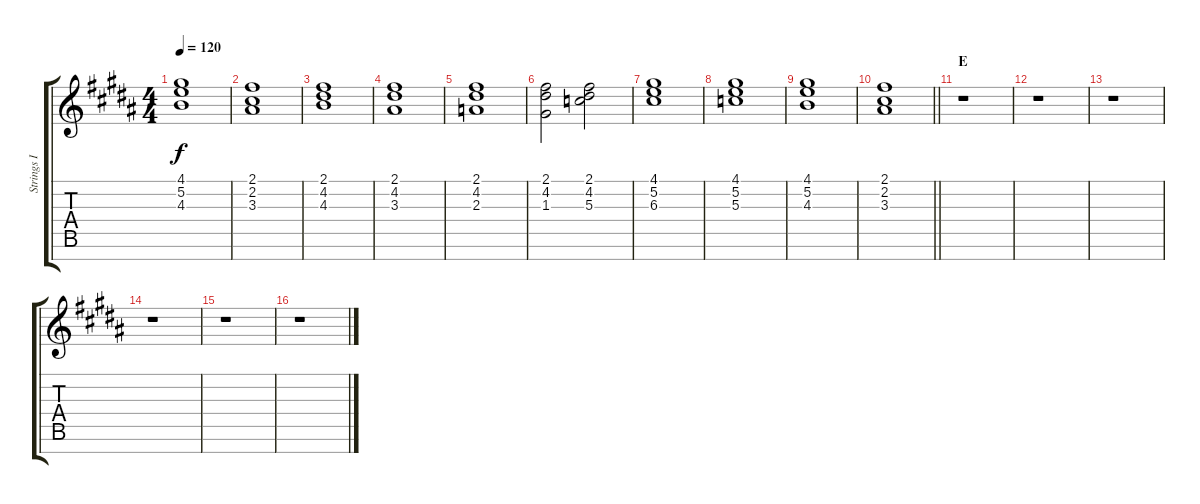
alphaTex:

\track ("Strings I" "Strings I") {instrument stringensemble1}
\staff {score tabs}
\tuning (E5 B4 G4 D4 A3 E3 B2) {hide}
\ts (4 4)
\tempo 120
\clef g2
\ks b
(4.1 5.2 4.3).1{dy f} |
(2.1 2.2 3.3).1 |
(2.1 4.2 4.3).1 |
(2.1 4.2 3.3).1 |
(2.1 4.2 2.3).1 |
(2.1 4.2 1.3).2 (2.1 4.2 5.3).2 |
(4.1 5.2 6.3).1 |
(4.1 5.2 5.3).1 |
(4.1 5.2 4.3).1 |
\barLineRight lightlight
(2.1 2.2 3.3).1 |
\section ("" "E")
r.1 |
r.1 |
r.1 |
r.1 |
r.1 |
r.1
